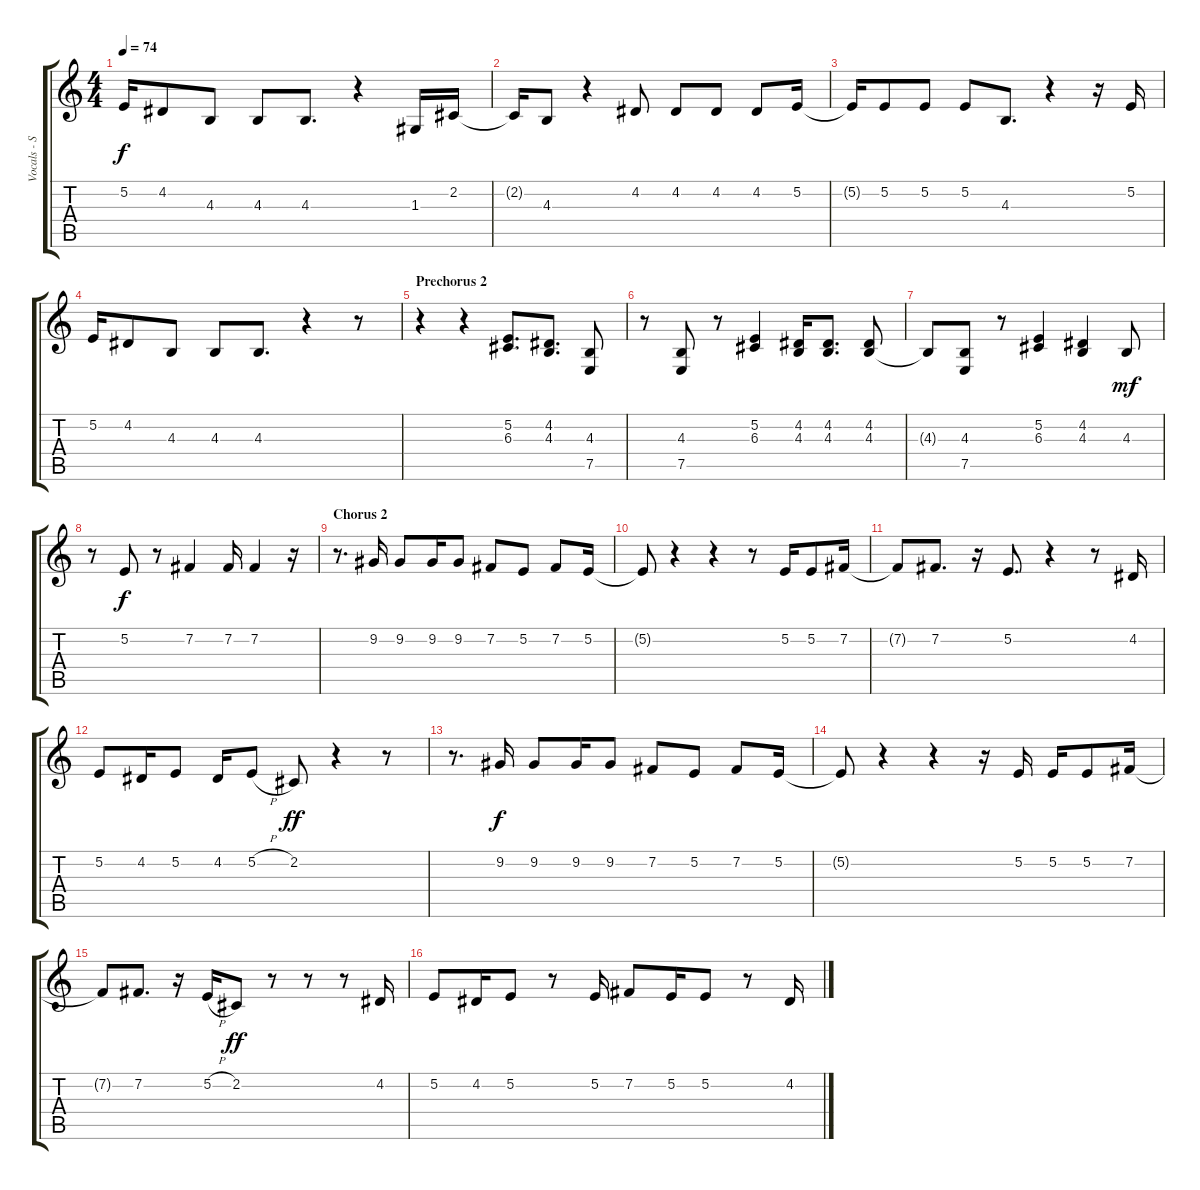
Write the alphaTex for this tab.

\track ("Vocals - Scott Stapp" "Vocals - S") {instrument viola}
\staff {score tabs}
\tuning (E4 B3 G3 D3 A2 E2) {hide}
\ts (4 4)
\tempo 74
\clef g2
\ks c
5.2.16{dy f} 4.2.8 4.3.8 4.3.8 4.3.8{d} r.4 1.3.16 2.2.16 |
2.2{t}.16 4.3.8 r.4 4.2.8 4.2.8 4.2.8 4.2.8 5.2.16 |
5.2{t}.16 5.2.8 5.2.8 5.2.8 4.3.8{d} r.4 r.16 5.2.16 |
5.2.16 4.2.8 4.3.8 4.3.8 4.3.8{d} r.4 r.8 |
\section ("" "Prechorus 2")
r.4 r.4 (5.2 6.3).8{d} (4.2 4.3).8{d} (4.3 7.5).8 |
r.8 (4.3 7.5).8 r.8 (5.2 6.3).4 (4.2 4.3).16 (4.2 4.3).8{d} (4.2 4.3).8 |
4.3{t}.8 (4.3 7.5).8 r.8 (5.2 6.3).4 (4.2 4.3).4 4.3.8{dy mf} |
r.8 5.2.8{dy f} r.8 7.2.4 7.2.16 7.2.4 r.16 |
\section ("" "Chorus 2")
r.8{d} 9.2.16 9.2.8 9.2.16 9.2.8 7.2.8 5.2.8 7.2.8 5.2.16 |
5.2{t}.8 r.4 r.4 r.8 5.2.16 5.2.8 7.2.16 |
7.2{t}.8 7.2.8{d} r.16 5.2.8{d} r.4 r.8 4.2.16 |
5.2.8 4.2.16 5.2.8 4.2.16 5.2{h}.8 2.2.8{dy ff} r.4 r.8 |
r.8{d} 9.2.16{dy f} 9.2.8 9.2.16 9.2.8 7.2.8 5.2.8 7.2.8 5.2.16 |
5.2{t}.8 r.4 r.4 r.16 5.2.16 5.2.16 5.2.8 7.2.16 |
7.2{t}.8 7.2.8{d} r.16 5.2{h}.16 2.2.8{dy ff} r.8 r.8 r.8 4.2.16 |
5.2.8 4.2.16 5.2.8 r.8 5.2.16 7.2.8 5.2.16 5.2.8 r.8 4.2.16
